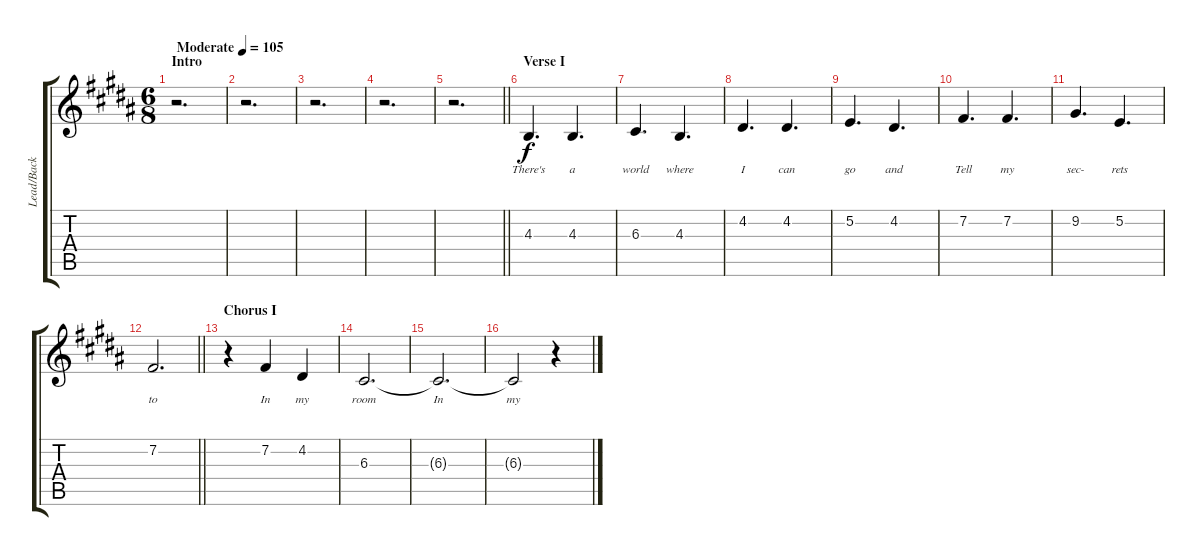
\track ("Lead/Back Vocals" "Lead/Back ") {instrument clarinet}
\staff {score tabs}
\tuning (E4 B3 G3 D3 A2 E2) {hide}
\ts (6 8)
\section ("" "Intro")
\tempo (105 "Moderate")
\clef g2
\ks b
r.2{d dy f instrument clarinet} |
r.2{d} |
r.2{d} |
r.2{d} |
\barLineRight lightlight
r.2{d} |
\section ("" "Verse I")
4.3.4{d lyrics (0 "There's") lyrics (1 "") lyrics (2 "") lyrics (3 "") lyrics (4 "")} 4.3.4{d lyrics (0 "a") lyrics (1 "") lyrics (2 "") lyrics (3 "") lyrics (4 "")} |
6.3.4{d lyrics (0 "world") lyrics (1 "") lyrics (2 "") lyrics (3 "") lyrics (4 "")} 4.3.4{d lyrics (0 "where") lyrics (1 "") lyrics (2 "") lyrics (3 "") lyrics (4 "")} |
4.2.4{d lyrics (0 "I") lyrics (1 "") lyrics (2 "") lyrics (3 "") lyrics (4 "")} 4.2.4{d lyrics (0 "can") lyrics (1 "") lyrics (2 "") lyrics (3 "") lyrics (4 "")} |
5.2.4{d lyrics (0 "go") lyrics (1 "") lyrics (2 "") lyrics (3 "") lyrics (4 "")} 4.2.4{d lyrics (0 "and") lyrics (1 "") lyrics (2 "") lyrics (3 "") lyrics (4 "")} |
7.2.4{d lyrics (0 "Tell") lyrics (1 "") lyrics (2 "") lyrics (3 "") lyrics (4 "")} 7.2.4{d lyrics (0 "my") lyrics (1 "") lyrics (2 "") lyrics (3 "") lyrics (4 "")} |
9.2.4{d lyrics (0 "sec-") lyrics (1 "") lyrics (2 "") lyrics (3 "") lyrics (4 "")} 5.2.4{d lyrics (0 "rets") lyrics (1 "") lyrics (2 "") lyrics (3 "") lyrics (4 "")} |
\barLineRight lightlight
7.2.2{d lyrics (0 "to") lyrics (1 "") lyrics (2 "") lyrics (3 "") lyrics (4 "")} |
\section ("" "Chorus I")
r.4 7.2.4{lyrics (0 "In") lyrics (1 "") lyrics (2 "") lyrics (3 "") lyrics (4 "")} 4.2.4{lyrics (0 "my") lyrics (1 "") lyrics (2 "") lyrics (3 "") lyrics (4 "")} |
6.3.2{d lyrics (0 "room") lyrics (1 "") lyrics (2 "") lyrics (3 "") lyrics (4 "")} |
6.3{t}.2{d lyrics (0 "In") lyrics (1 "") lyrics (2 "") lyrics (3 "") lyrics (4 "")} |
6.3{t}.2{lyrics (0 "my") lyrics (1 "") lyrics (2 "") lyrics (3 "") lyrics (4 "")} r.4
